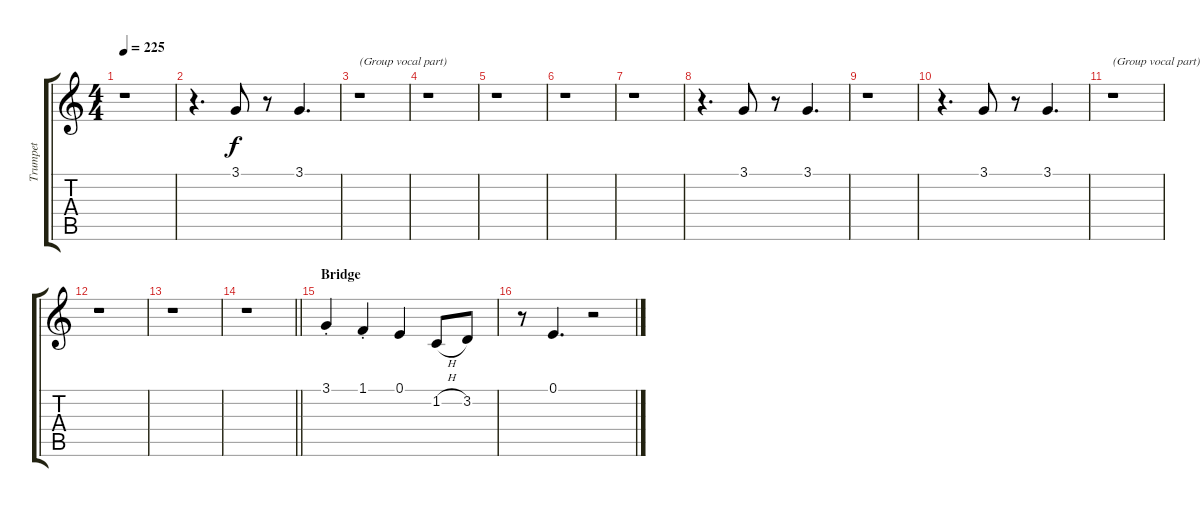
\track ("Trumpet" "Trumpet") {instrument brasssection}
\staff {score tabs}
\tuning (E4 B3 G3 D3 A2 E2) {hide}
\ts (4 4)
\tempo 225
\clef g2
\ks c
r.1{dy f} |
r.4{d} 3.1.8 r.8 3.1.4{d} |
r.1{txt "(Group vocal part)"} |
r.1 |
r.1 |
r.1 |
r.1 |
r.4{d} 3.1.8 r.8 3.1.4{d} |
r.1 |
r.4{d} 3.1.8 r.8 3.1.4{d} |
r.1{txt "(Group vocal part)"} |
r.1 |
r.1 |
\barLineRight lightlight
r.1 |
\section ("" "Bridge")
3.1{st}.4 1.1{st}.4 0.1.4 1.2{h}.8 3.2.8 |
r.8 0.1.4{d} r.2
